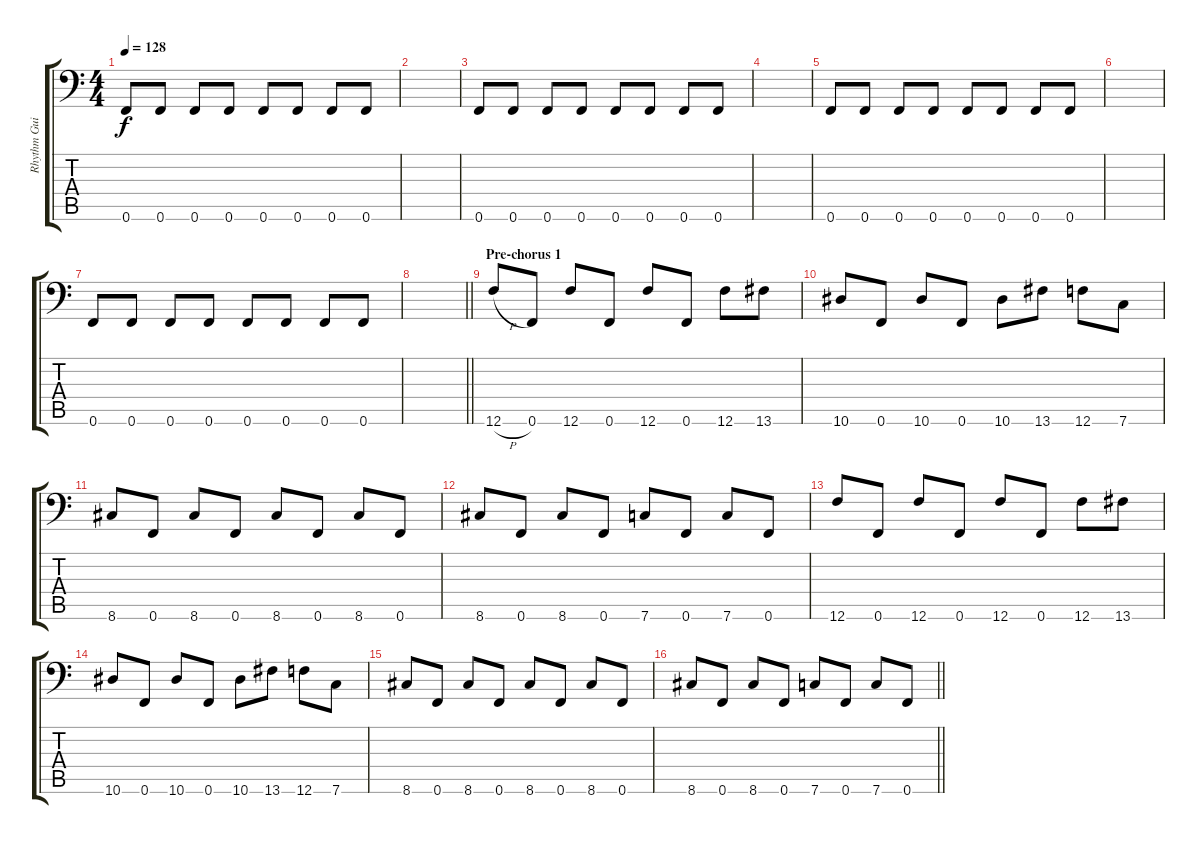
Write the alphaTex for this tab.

\track ("Rhythm Guitar" "Rhythm Gui") {instrument distortionguitar}
\staff {score tabs}
\tuning (Bb3 F3 Db3 Ab2 Eb2 F1) {hide}
\ts (4 4)
\tempo 128
\clef f4
\ks c
0.6.8{dy f} 0.6.8 0.6.8 0.6.8 0.6.8 0.6.8 0.6.8 0.6.8 |
|
0.6.8 0.6.8 0.6.8 0.6.8 0.6.8 0.6.8 0.6.8 0.6.8 |
|
0.6.8 0.6.8 0.6.8 0.6.8 0.6.8 0.6.8 0.6.8 0.6.8 |
|
0.6.8 0.6.8 0.6.8 0.6.8 0.6.8 0.6.8 0.6.8 0.6.8 |
\barLineRight lightlight
|
\section ("" "Pre-chorus 1")
12.6{h}.8 0.6.8 12.6.8 0.6.8 12.6.8 0.6.8 12.6.8 13.6.8 |
10.6.8 0.6.8 10.6.8 0.6.8 10.6.8 13.6.8 12.6.8 7.6.8 |
8.6.8 0.6.8 8.6.8 0.6.8 8.6.8 0.6.8 8.6.8 0.6.8 |
8.6.8 0.6.8 8.6.8 0.6.8 7.6.8 0.6.8 7.6.8 0.6.8 |
12.6.8 0.6.8 12.6.8 0.6.8 12.6.8 0.6.8 12.6.8 13.6.8 |
10.6.8 0.6.8 10.6.8 0.6.8 10.6.8 13.6.8 12.6.8 7.6.8 |
8.6.8 0.6.8 8.6.8 0.6.8 8.6.8 0.6.8 8.6.8 0.6.8 |
\barLineRight lightlight
8.6.8 0.6.8 8.6.8 0.6.8 7.6.8 0.6.8 7.6.8 0.6.8
